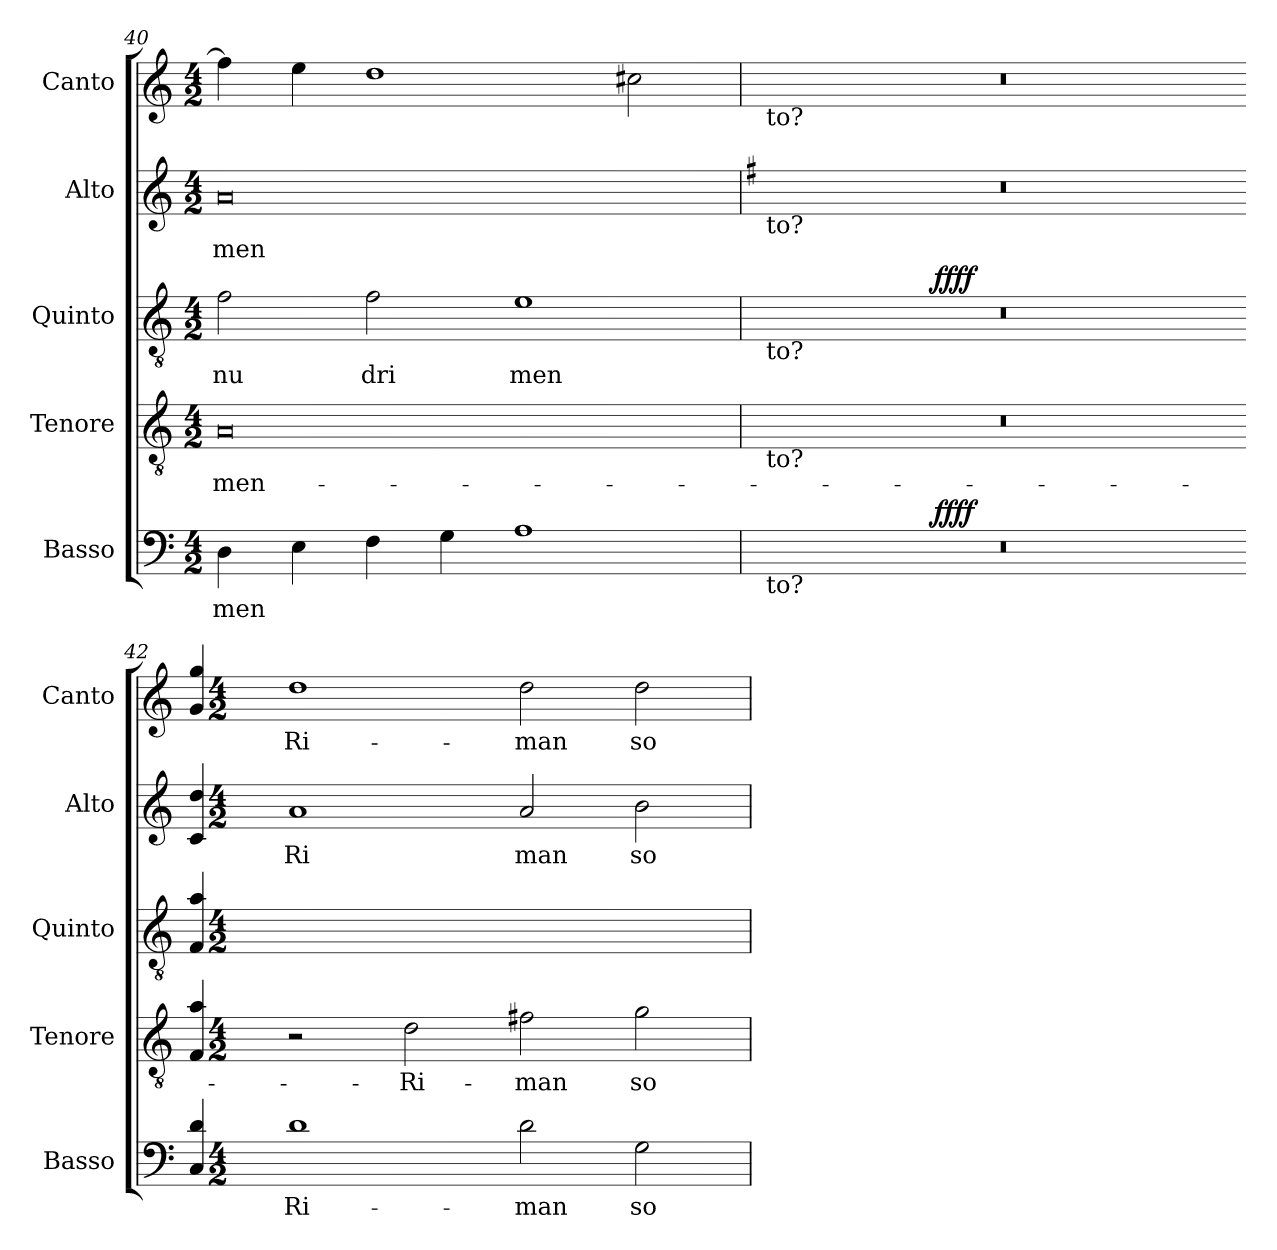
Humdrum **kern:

**kern	**text	**dynam	**kern	**text	**kern	**text	**dynam	**kern	**text	**kern	**text
*part5	*part5	*part5	*part4	*part4	*part3	*part3	*part3	*part2	*part2	*part1	*part1
*staff5	*staff5	*staff5	*staff4	*staff4	*staff3	*staff3	*staff3	*staff2	*staff2	*staff1	*staff1
*I"Basso	*	*	*I"Tenore	*	*I"Quinto	*	*	*I"Alto	*	*I"Canto	*
*I'Basso	*	*	*I'Tenore	*	*I'Quinto	*	*	*I'Alto	*	*I'Canto	*
*clefF4	*	*	*clefGv2	*	*clefGv2	*	*	*clefG2	*	*clefG2	*
*M4/2	*	*	*M4/2	*	*M4/2	*	*	*M4/2	*	*M4/2	*
=40	=40	=40	=40	=40	=40	=40	=40	=40	=40	=40	=40
!	!LO:LY:b	!	!	!LO:LY:b:cj	!	!LO:LY:b:cj	!	!	!LO:LY:b:cj	!	!
4D\	men	.	0A	-men-	2f\	nu	.	0a	men	4ff\]	.
4E\	.	.	.	.	.	.	.	.	.	4ee\	.
!	!	!	!	!	!	!LO:LY:b:cj	!	!	!	!	!
4F\	.	.	.	.	2f\	dri	.	.	.	1dd	.
4G\	.	.	.	.	.	.	.	.	.	.	.
!	!	!	!	!	!	!LO:LY:b:cj	!	!	!	!	!
1A	.	.	.	.	1e	men	.	.	.	.	.
.	.	.	.	.	.	.	.	.	.	2cc#\	.
=41	=41	=41	=41	=41	=41	=41	=41	=41	=41	=41	=41
*	*	*	*	*	*	*	*	*k[f#]	*	*	*
*	*	*	*	*	*	*	*	*G:	*	*	*
*^	*	*	*	*	*^	*	*	*	*	*	*
!	!	!	!	!	!	!	!	!	!	!	!	!LO:TX:b:t=to?	!
!	!	!	!	!	!	!	!	!	!	!LO:TX:b:t=to?	!	!	!
!	!	!	!	!	!	!LO:TX:b:t=to?	!	!	!	!	!	!	!
!	!	!	!	!LO:TX:b:t=to?	!	!	!	!	!	!	!	!	!
!LO:TX:b:t=to?	!	!	!	!	!	!	!	!	!	!	!	!	!
0r	4ryy	.	.	0r	.	0r	4ryy	.	.	0r	.	0r	.
.	8ryy	.	.	.	.	.	8ryy	.	.	.	.	.	.
.	16ryy	.	.	.	.	.	16ryy	.	.	.	.	.	.
.	64ryy	.	.	.	.	.	64ryy	.	.	.	.	.	.
!	!	!	!LO:DY:a	!	!	!	!	!	!LO:DY:a	!	!	!	!
.	1ryy	.	ffff	.	.	.	1ryy	.	ffff	.	.	.	.
.	2ryy	.	.	.	.	.	2ryy	.	.	.	.	.	.
.	32.ryy	.	.	.	.	.	32.ryy	.	.	.	.	.	.
*v	*v	*	*	*	*	*v	*v	*	*	*	*	*	*
!!LO:LB:g=z
=42	=42!	=42!	=42	=42!	=42	=42!	=42!	=42	=42!	=42!	=42!
*	*	*	*	*	*	*	*	*k[]	*	*	*
*	*	*	*	*	*	*	*	*C:	*	*	*
4d/ 4C/	.	.	4a/ 4F/	.	4a/ 4F/	.	.	4dd/ 4c/	.	4gg/ 4g/	.
*M4/2	*	*	*M4/2	*	*M4/2	*	*	*M4/2	*	*M4/2	*
!	!LO:LY:b:cj	!	!	!	!	!	!	!	!LO:LY:b:cj	!	!LO:LY:b:cj
1d	Ri-	.	2r	.	0ryy	.	.	1a	Ri	1dd	-Ri-
!	!	!	!	!LO:LY:b:cj	!	!	!	!	!	!	!
.	.	.	2d\	-Ri-	.	.	.	.	.	.	.
!	!LO:LY:b:cj	!	!	!LO:LY:b:cj	!	!	!	!	!LO:LY:b:cj	!	!LO:LY:b:cj
2d\	-man	.	2f#X\	-man	.	.	.	2a/	man	2dd\	-man
!	!LO:LY:b:cj	!	!	!LO:LY:b:cj	!	!	!	!	!LO:LY:b:cj	!	!LO:LY:b:cj
2G\	so-	.	2g\	so-	.	.	.	2b\	so	2dd\	so-
=	=	=	=	=	=	=	=	=	=	=	=
*-	*-	*-	*-	*-	*-	*-	*-	*-	*-	*-	*-
